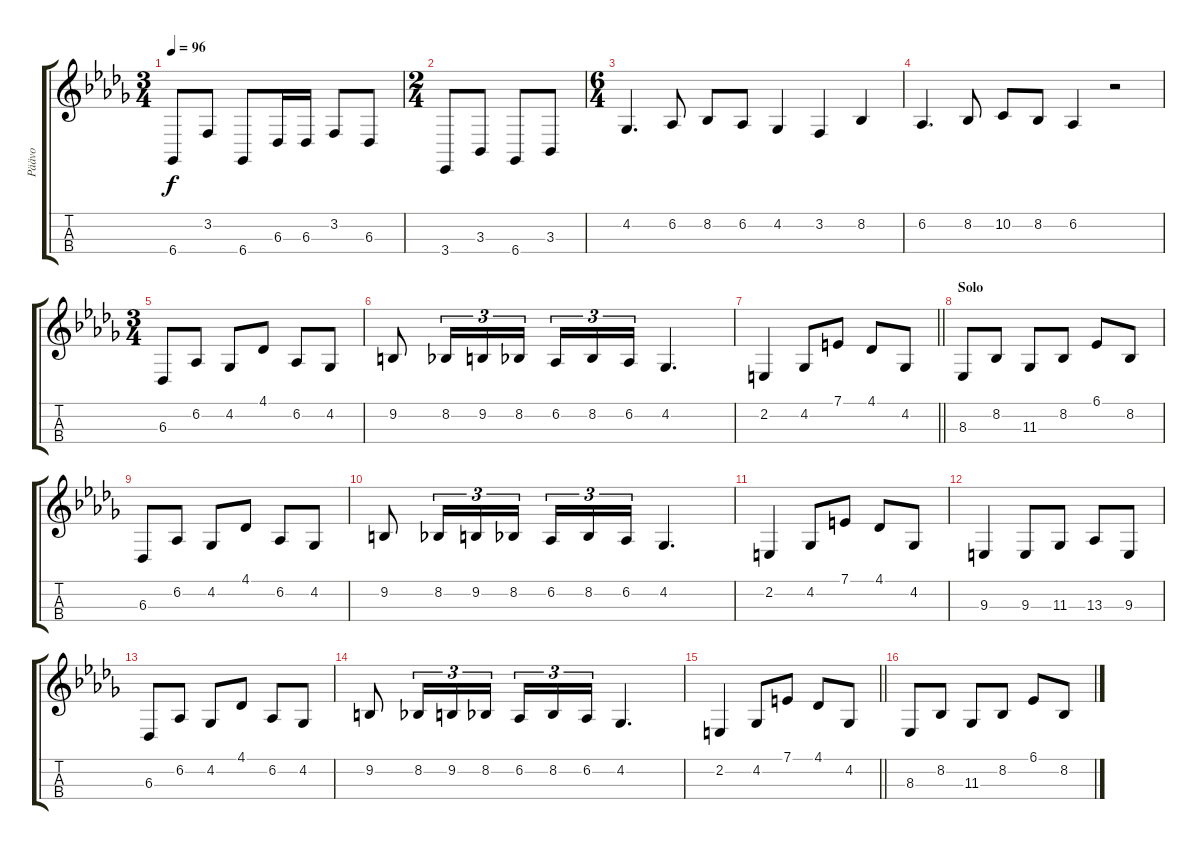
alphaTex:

\track ("Päävo" "Päävo") {instrument cello}
\staff {score tabs}
\tuning (A3 D3 G2 C2) {hide}
\ts (3 4)
\tempo 96
\clef g2
\ks bbminor
6.4.8{dy f} 3.2.8 6.4.8 6.3.16 6.3.16 3.2.8 6.3.8 |
\ts (2 4)
3.4.8 3.3.8 6.4.8 3.3.8 |
\ts (6 4)
4.2.4{d} 6.2.8 8.2.8 6.2.8 4.2.4 3.2.4 8.2.4 |
6.2.4{d} 8.2.8 10.2.8 8.2.8 6.2.4 r.2 |
\ts (3 4)
6.3.8 6.2.8 4.2.8 4.1.8 6.2.8 4.2.8 |
9.2.8 8.2.16{tu (3 2)} 9.2.16{tu (3 2)} 8.2.16{tu (3 2)} 6.2.16{tu (3 2)} 8.2.16{tu (3 2)} 6.2.16{tu (3 2)} 4.2.4{d} |
\barLineRight lightlight
2.2.4 4.2.8 7.1.8 4.1.8 4.2.8 |
\section ("" "Solo")
8.3.8 8.2.8 11.3.8 8.2.8 6.1.8 8.2.8 |
6.3.8 6.2.8 4.2.8 4.1.8 6.2.8 4.2.8 |
9.2.8 8.2.16{tu (3 2)} 9.2.16{tu (3 2)} 8.2.16{tu (3 2)} 6.2.16{tu (3 2)} 8.2.16{tu (3 2)} 6.2.16{tu (3 2)} 4.2.4{d} |
2.2.4 4.2.8 7.1.8 4.1.8 4.2.8 |
9.3.4 9.3.8 11.3.8 13.3.8 9.3.8 |
6.3.8 6.2.8 4.2.8 4.1.8 6.2.8 4.2.8 |
9.2.8 8.2.16{tu (3 2)} 9.2.16{tu (3 2)} 8.2.16{tu (3 2)} 6.2.16{tu (3 2)} 8.2.16{tu (3 2)} 6.2.16{tu (3 2)} 4.2.4{d} |
\barLineRight lightlight
2.2.4 4.2.8 7.1.8 4.1.8 4.2.8 |
8.3.8 8.2.8 11.3.8 8.2.8 6.1.8 8.2.8
